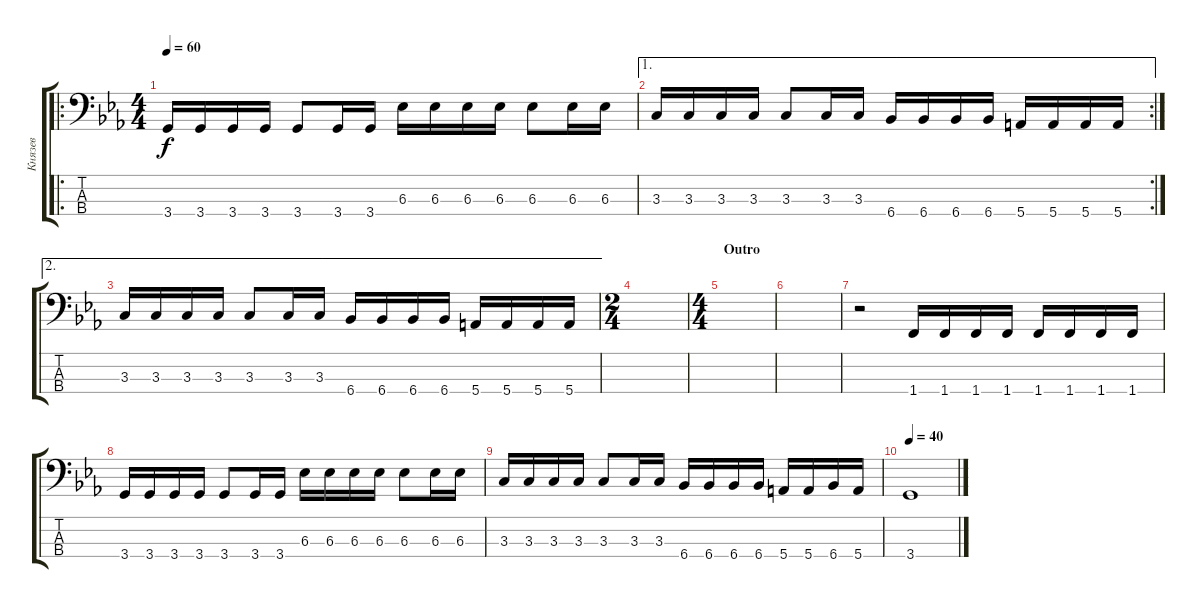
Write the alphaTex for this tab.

\track ("Князев" "Князев") {instrument electricbassfinger}
\staff {score tabs}
\tuning (G2 D2 A1 E1) {hide}
\ro
\ts (4 4)
\tempo 60
\clef f4
\ks eb
3.4.16{dy f} 3.4.16 3.4.16 3.4.16 3.4.8 3.4.16 3.4.16 6.3.16 6.3.16 6.3.16 6.3.16 6.3.8 6.3.16 6.3.16 |
\ae 1
\rc 2
3.3.16 3.3.16 3.3.16 3.3.16 3.3.8 3.3.16 3.3.16 6.4.16 6.4.16 6.4.16 6.4.16 5.4.16 5.4.16 5.4.16 5.4.16 |
\ae 2
3.3.16 3.3.16 3.3.16 3.3.16 3.3.8 3.3.16 3.3.16 6.4.16 6.4.16 6.4.16 6.4.16 5.4.16 5.4.16 5.4.16 5.4.16 |
\ts (2 4)
|
\ts (4 4)
\section ("" "Outro")
|
|
r.2 1.4.16 1.4.16 1.4.16 1.4.16 1.4.16 1.4.16 1.4.16 1.4.16 |
3.4.16 3.4.16 3.4.16 3.4.16 3.4.8 3.4.16 3.4.16 6.3.16 6.3.16 6.3.16 6.3.16 6.3.8 6.3.16 6.3.16 |
3.3.16 3.3.16 3.3.16 3.3.16 3.3.8 3.3.16 3.3.16 6.4.16 6.4.16 6.4.16 6.4.16 5.4.16 5.4.16 6.4.16 5.4.16 |
\tempo 40
3.4.1
